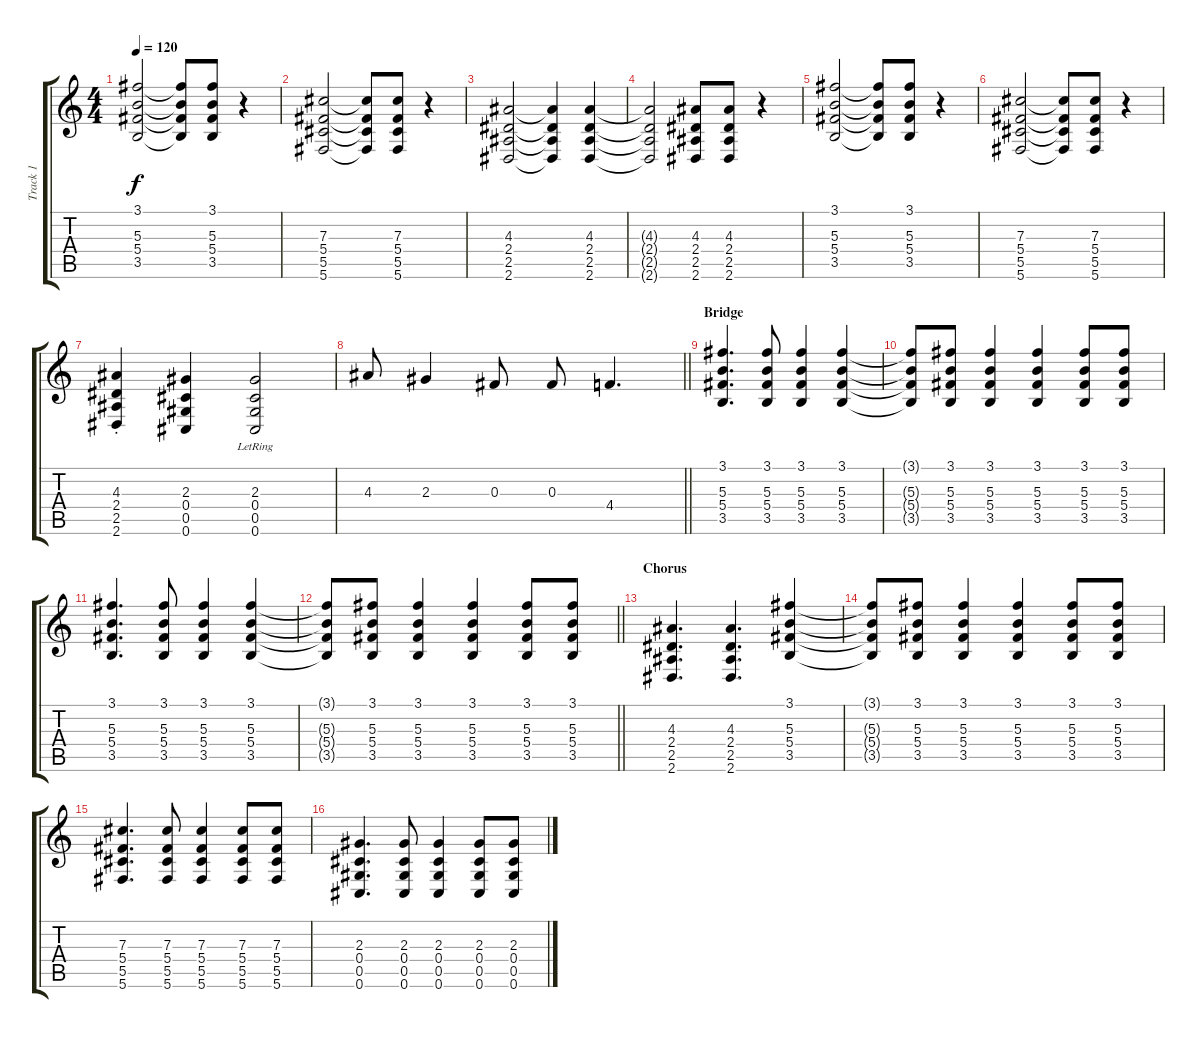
\track ("Track 1" "Track 1") {instrument acousticguitarsteel}
\staff {score tabs}
\tuning (Eb4 Bb3 Gb3 Db3 Ab2 Db2) {hide}
\ts (4 4)
\tempo 120
\clef g2
\ks c
(3.1 5.3 5.4 3.5).2{dy f} (3.1{t} 5.3{t} 5.4{t} 3.5{t}).8 (3.1 5.3 5.4 3.5).8 r.4 |
(7.3 5.4 5.5 5.6).2 (7.3{t} 5.4{t} 5.5{t} 5.6{t}).8 (7.3 5.4 5.5 5.6).8 r.4 |
(4.3 2.4 2.5 2.6).2 (4.3{t} 2.4{t} 2.5{t} 2.6{t}).4 (4.3 2.4 2.5 2.6).4 |
(4.3{t} 2.4{t} 2.5{t} 2.6{t}).2 (4.3 2.4 2.5 2.6).8 (4.3 2.4 2.5 2.6).8 r.4 |
(3.1 5.3 5.4 3.5).2 (3.1{t} 5.3{t} 5.4{t} 3.5{t}).8 (3.1 5.3 5.4 3.5).8 r.4 |
(7.3 5.4 5.5 5.6).2 (7.3{t} 5.4{t} 5.5{t} 5.6{t}).8 (7.3 5.4 5.5 5.6).8 r.4 |
(4.3{st} 2.4{st} 2.5{st} 2.6{st}).4 (2.3 0.4 0.5 0.6).4 (2.3{lr} 0.4{lr} 0.5{lr} 0.6{lr}).2 |
\barLineRight lightlight
4.3.8 2.3.4 0.3.8 0.3.8 4.4.4{d} |
\section ("" "Bridge")
(3.1 5.3 5.4 3.5).4{d} (3.1 5.3 5.4 3.5).8 (3.1 5.3 5.4 3.5).4 (3.1 5.3 5.4 3.5).4 |
(3.1{t} 5.3{t} 5.4{t} 3.5{t}).8 (3.1 5.3 5.4 3.5).8 (3.1 5.3 5.4 3.5).4 (3.1 5.3 5.4 3.5).4 (3.1 5.3 5.4 3.5).8 (3.1 5.3 5.4 3.5).8 |
(3.1 5.3 5.4 3.5).4{d} (3.1 5.3 5.4 3.5).8 (3.1 5.3 5.4 3.5).4 (3.1 5.3 5.4 3.5).4 |
\barLineRight lightlight
(3.1{t} 5.3{t} 5.4{t} 3.5{t}).8 (3.1 5.3 5.4 3.5).8 (3.1 5.3 5.4 3.5).4 (3.1 5.3 5.4 3.5).4 (3.1 5.3 5.4 3.5).8 (3.1 5.3 5.4 3.5).8 |
\section ("" "Chorus")
(4.3 2.4 2.5 2.6).4{d} (4.3 2.4 2.5 2.6).4{d} (3.1 5.3 5.4 3.5).4 |
(3.1{t} 5.3{t} 5.4{t} 3.5{t}).8 (3.1 5.3 5.4 3.5).8 (3.1 5.3 5.4 3.5).4 (3.1 5.3 5.4 3.5).4 (3.1 5.3 5.4 3.5).8 (3.1 5.3 5.4 3.5).8 |
(7.3 5.4 5.5 5.6).4{d} (7.3 5.4 5.5 5.6).8 (7.3 5.4 5.5 5.6).4 (7.3 5.4 5.5 5.6).8 (7.3 5.4 5.5 5.6).8 |
(2.3 0.4 0.5 0.6).4{d} (2.3 0.4 0.5 0.6).8 (2.3 0.4 0.5 0.6).4 (2.3 0.4 0.5 0.6).8 (2.3 0.4 0.5 0.6).8
